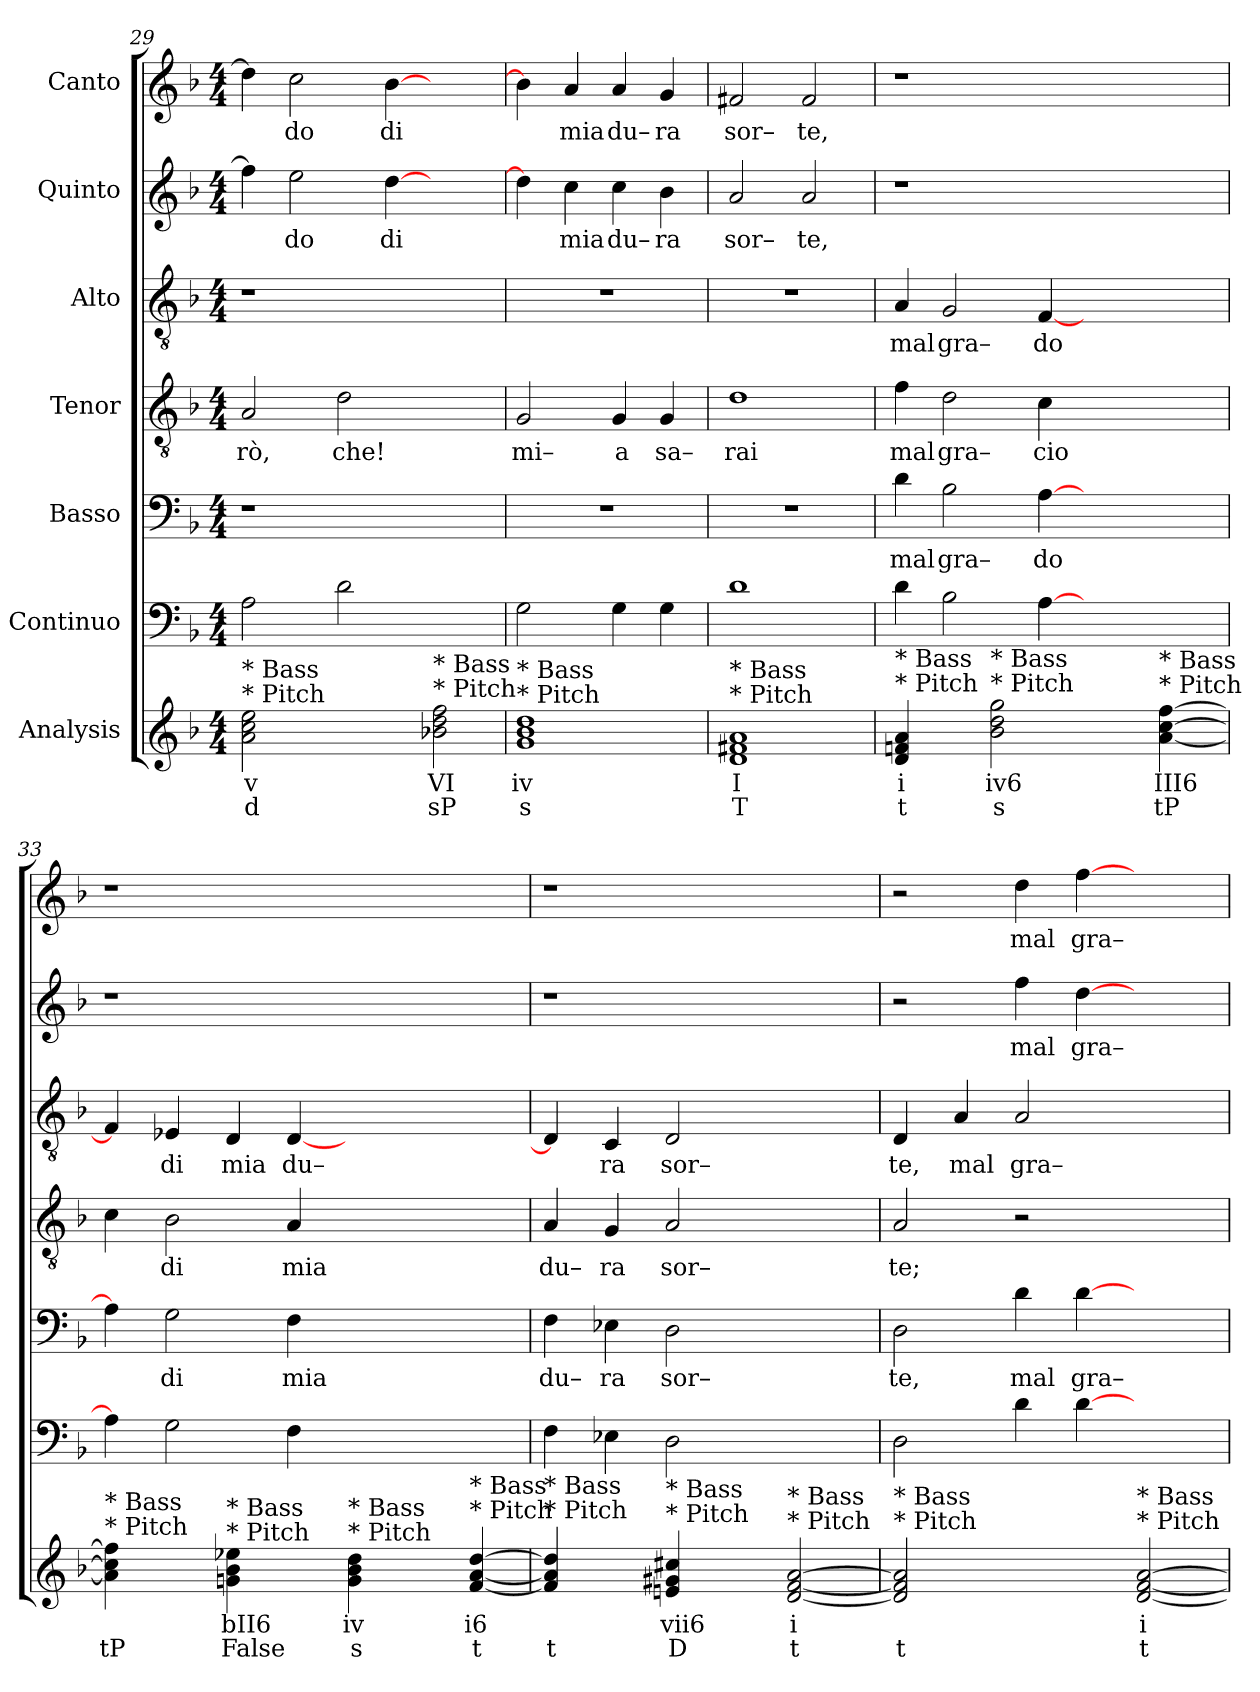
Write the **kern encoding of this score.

**kern	**text	**text	**kern	**kern	**text	**kern	**text	**kern	**text	**kern	**text	**kern	**text
*part7	*part7	*part7	*part6	*part5	*part5	*part4	*part4	*part3	*part3	*part2	*part2	*part1	*part1
*staff7	*staff7	*staff7	*staff6	*staff5	*staff5	*staff4	*staff4	*staff3	*staff3	*staff2	*staff2	*staff1	*staff1
*I"Analysis	*	*	*I"Continuo	*I"Basso	*	*I"Tenor	*	*I"Alto	*	*I"Quinto	*	*I"Canto	*
*	*	*	*clefF4	*clefF4	*	*clefGv2	*	*clefGv2	*	*clefG2	*	*clefG2	*
*k[b-]	*	*	*k[b-]	*k[b-]	*	*k[b-]	*	*k[b-]	*	*k[b-]	*	*k[b-]	*
*	*	*	*F:	*F:	*	*F:	*	*F:	*	*F:	*	*F:	*
*M4/4	*	*	*M4/4	*M4/4	*	*M4/4	*	*M4/4	*	*M4/4	*	*M4/4	*
=29	=29	=29	=29	=29	=29	=29	=29	=29	=29	=29	=29	=29	=29
!LO:TX:a:t=* Pitch	!	!	!	!	!	!	!	!	!	!	!	!	!
!LO:TX:a:t=* Bass	!	!	!	!	!	!	!	!	!	!	!	!	!
!	!	!	!	!	!	!	!LO:LY:b	!	!	!	!	!	!
2a 2cc 2ee	v	d	2A\	1r	.	2A/	rò,	1r	.	4ff\]	.	4dd\]	.
!	!	!	!	!	!	!	!	!	!	!	!LO:LY:b	!	!
!	!	!	!	!	!	!	!	!	!	!	!	!	!LO:LY:b
.	.	.	.	.	.	.	.	.	.	2ee\	do	2cc\	do
!	!	!	!	!	!	!	!LO:LY:b	!	!	!	!	!	!
2ryy	.	.	2d\	.	.	2d\	che!	.	.	.	.	.	.
!	!	!	!	!	!	!	!	!	!	!	!LO:LY:b	!	!
!	!	!	!	!	!	!	!	!	!	!	!	!	!LO:LY:b
.	.	.	.	.	.	.	.	.	.	[4dd\	di	[4b-\	di
!LO:TX:a:t=* Pitch	!	!	!	!	!	!	!	!	!	!	!	!	!
!LO:TX:a:t=* Bass	!	!	!	!	!	!	!	!	!	!	!	!	!
2b-X 2dd 2ff	VI	sP	2ryy	2ryy	.	2ryy	.	2ryy	.	2ryy	.	2ryy	.
=30	=30	=30	=30	=30	=30	=30	=30	=30	=30	=30	=30	=30	=30
!LO:TX:a:t=* Pitch	!	!	!	!	!	!	!	!	!	!	!	!	!
!LO:TX:a:t=* Bass	!	!	!	!	!	!	!	!	!	!	!	!	!
!	!	!	!	!	!	!	!LO:LY:b	!	!	!	!	!	!
1g 1b- 1dd	iv	s	2G\	1r	.	2G/	mi–	1r	.	4dd\]	.	4b-\]	.
!	!	!	!	!	!	!	!	!	!	!	!LO:LY:b	!	!
!	!	!	!	!	!	!	!	!	!	!	!	!	!LO:LY:b
.	.	.	.	.	.	.	.	.	.	4cc\	mia	4a/	mia
!	!	!	!	!	!	!	!LO:LY:b	!	!	!	!	!	!
!	!	!	!	!	!	!	!	!	!	!	!LO:LY:b	!	!
!	!	!	!	!	!	!	!	!	!	!	!	!	!LO:LY:b
.	.	.	4G\	.	.	4G/	a	.	.	4cc\	du–	4a/	du–
!	!	!	!	!	!	!	!LO:LY:b	!	!	!	!	!	!
!	!	!	!	!	!	!	!	!	!	!	!LO:LY:b	!	!
!	!	!	!	!	!	!	!	!	!	!	!	!	!LO:LY:b
.	.	.	4G\	.	.	4G/	sa–	.	.	4b-\	ra	4g/	ra
=31	=31	=31	=31	=31	=31	=31	=31	=31	=31	=31	=31	=31	=31
!	!	!	!	!	!	!	!LO:LY:b	!	!	!	!	!	!
!	!	!	!	!	!	!	!	!	!	!	!LO:LY:b	!	!
!LO:TX:a:t=* Pitch	!	!	!	!	!	!	!	!	!	!	!	!	!
!LO:TX:a:t=* Bass	!	!	!	!	!	!	!	!	!	!	!	!	!
!	!	!	!	!	!	!	!	!	!	!	!	!	!LO:LY:b
1d 1f#X 1a	I	T	1d	1r	.	1d	rai	1r	.	2a/	sor–	2f#X/	sor–
!	!	!	!	!	!	!	!	!	!	!	!LO:LY:b	!	!
!	!	!	!	!	!	!	!	!	!	!	!	!	!LO:LY:b
.	.	.	.	.	.	.	.	.	.	2a/	te,	2f#/	te,
=32	=32	=32	=32	=32	=32	=32	=32	=32	=32	=32	=32	=32	=32
!	!	!	!	!	!LO:LY:b	!	!	!	!	!	!	!	!
!	!	!	!	!	!	!	!LO:LY:b	!	!	!	!	!	!
!LO:TX:a:t=* Pitch	!	!	!	!	!	!	!	!	!	!	!	!	!
!LO:TX:a:t=* Bass	!	!	!	!	!	!	!	!	!	!	!	!	!
!	!	!	!	!	!	!	!	!	!LO:LY:b	!	!	!	!
4d 4fn 4a	i	t	4d\	4d\	mal	4f\	mal	4A/	mal	1r	.	1r	.
!	!	!	!	!	!LO:LY:b	!	!	!	!	!	!	!	!
!	!	!	!	!	!	!	!LO:LY:b	!	!	!	!	!	!
!	!	!	!	!	!	!	!	!	!LO:LY:b	!	!	!	!
4ryy	.	.	2B-\	2B-\	gra–	2d\	gra–	2G/	gra–	.	.	.	.
!LO:TX:a:t=* Pitch	!	!	!	!	!	!	!	!	!	!	!	!	!
!LO:TX:a:t=* Bass	!	!	!	!	!	!	!	!	!	!	!	!	!
2b- 2dd 2gg	iv6	s	.	.	.	.	.	.	.	.	.	.	.
!	!	!	!	!	!LO:LY:b	!	!	!	!	!	!	!	!
!	!	!	!	!	!	!	!LO:LY:b	!	!	!	!	!	!
!	!	!	!	!	!	!	!	!	!LO:LY:b	!	!	!	!
.	.	.	[4A\	[4A\	do	4c\	cio	[4F/	do	.	.	.	.
2ryy	.	.	2.ryy	2.ryy	.	2.ryy	.	2.ryy	.	2.ryy	.	2.ryy	.
!LO:TX:a:t=* Pitch	!	!	!	!	!	!	!	!	!	!	!	!	!
!LO:TX:a:t=* Bass	!	!	!	!	!	!	!	!	!	!	!	!	!
[4a [4cc [4ff	III6	tP	.	.	.	.	.	.	.	.	.	.	.
=33	=33	=33	=33	=33	=33	=33	=33	=33	=33	=33	=33	=33	=33
!LO:TX:a:t=* Pitch	!	!	!	!	!	!	!	!	!	!	!	!	!
!LO:TX:a:t=* Bass	!	!	!	!	!	!	!	!	!	!	!	!	!
4a] 4cc] 4ff]	.	tP	4A\]	4A\]	.	4c\	.	4F/]	.	1r	.	1r	.
!	!	!	!	!	!LO:LY:b	!	!	!	!	!	!	!	!
!	!	!	!	!	!	!	!LO:LY:b	!	!	!	!	!	!
!	!	!	!	!	!	!	!	!	!LO:LY:b	!	!	!	!
4ryy	.	.	2G\	2G\	di	2B-\	di	4E-X/	di	.	.	.	.
!LO:TX:a:t=* Pitch	!	!	!	!	!	!	!	!	!	!	!	!	!
!LO:TX:a:t=* Bass	!	!	!	!	!	!	!	!	!	!	!	!	!
!	!	!	!	!	!	!	!	!	!LO:LY:b	!	!	!	!
4gn 4b- 4ee-X	bII6	False	.	.	.	.	.	4D/	mia	.	.	.	.
!	!	!	!	!	!LO:LY:b	!	!	!	!	!	!	!	!
!	!	!	!	!	!	!	!LO:LY:b	!	!	!	!	!	!
!	!	!	!	!	!	!	!	!	!LO:LY:b	!	!	!	!
4ryy	.	.	4F\	4F\	mia	4A/	mia	[4D/	du–	.	.	.	.
!LO:TX:a:t=* Pitch	!	!	!	!	!	!	!	!	!	!	!	!	!
!LO:TX:a:t=* Bass	!	!	!	!	!	!	!	!	!	!	!	!	!
4g 4b- 4dd	iv	s	2.ryy	2.ryy	.	2.ryy	.	2.ryy	.	2.ryy	.	2.ryy	.
4ryy	.	.	.	.	.	.	.	.	.	.	.	.	.
!LO:TX:a:t=* Pitch	!	!	!	!	!	!	!	!	!	!	!	!	!
!LO:TX:a:t=* Bass	!	!	!	!	!	!	!	!	!	!	!	!	!
[4f [4a [4dd	i6	t	.	.	.	.	.	.	.	.	.	.	.
=34	=34	=34	=34	=34	=34	=34	=34	=34	=34	=34	=34	=34	=34
!	!	!	!	!	!LO:LY:b	!	!	!	!	!	!	!	!
!LO:TX:a:t=* Pitch	!	!	!	!	!	!	!	!	!	!	!	!	!
!LO:TX:a:t=* Bass	!	!	!	!	!	!	!	!	!	!	!	!	!
!	!	!	!	!	!	!	!LO:LY:b	!	!	!	!	!	!
4f] 4a] 4dd]	.	t	4F\	4F\	du–	4A/	du–	4D/]	.	1r	.	1r	.
!	!	!	!	!	!LO:LY:b	!	!	!	!	!	!	!	!
!	!	!	!	!	!	!	!LO:LY:b	!	!	!	!	!	!
!	!	!	!	!	!	!	!	!	!LO:LY:b	!	!	!	!
4ryy	.	.	4E-X\	4E-X\	ra	4G/	ra	4C/	ra	.	.	.	.
!	!	!	!	!	!LO:LY:b	!	!	!	!	!	!	!	!
!	!	!	!	!	!	!	!LO:LY:b	!	!	!	!	!	!
!LO:TX:a:t=* Pitch	!	!	!	!	!	!	!	!	!	!	!	!	!
!LO:TX:a:t=* Bass	!	!	!	!	!	!	!	!	!	!	!	!	!
!	!	!	!	!	!	!	!	!	!LO:LY:b	!	!	!	!
4en 4g#X 4cc#X	vii6	D	2D\	2D\	sor–	2A/	sor–	2D/	sor–	.	.	.	.
4ryy	.	.	.	.	.	.	.	.	.	.	.	.	.
!LO:TX:a:t=* Pitch	!	!	!	!	!	!	!	!	!	!	!	!	!
!LO:TX:a:t=* Bass	!	!	!	!	!	!	!	!	!	!	!	!	!
[2d [2f [2a	i	t	2ryy	2ryy	.	2ryy	.	2ryy	.	2ryy	.	2ryy	.
=35	=35	=35	=35	=35	=35	=35	=35	=35	=35	=35	=35	=35	=35
!	!	!	!	!	!LO:LY:b	!	!	!	!	!	!	!	!
!	!	!	!	!	!	!	!LO:LY:b	!	!	!	!	!	!
!LO:TX:a:t=* Pitch	!	!	!	!	!	!	!	!	!	!	!	!	!
!LO:TX:a:t=* Bass	!	!	!	!	!	!	!	!	!	!	!	!	!
!	!	!	!	!	!	!	!	!	!LO:LY:b	!	!	!	!
2d] 2f] 2a]	.	t	2D\	2D\	te,	2A/	te;	4D/	te,	2r	.	2r	.
!	!	!	!	!	!	!	!	!	!LO:LY:b	!	!	!	!
.	.	.	.	.	.	.	.	4A/	mal	.	.	.	.
!	!	!	!	!	!LO:LY:b	!	!	!	!	!	!	!	!
!	!	!	!	!	!	!	!	!	!LO:LY:b	!	!	!	!
!	!	!	!	!	!	!	!	!	!	!	!LO:LY:b	!	!
!	!	!	!	!	!	!	!	!	!	!	!	!	!LO:LY:b
2ryy	.	.	4d\	4d\	mal	2r	.	2A/	gra–	4ff\	mal	4dd\	mal
!	!	!	!	!	!LO:LY:b	!	!	!	!	!	!	!	!
!	!	!	!	!	!	!	!	!	!	!	!LO:LY:b	!	!
!	!	!	!	!	!	!	!	!	!	!	!	!	!LO:LY:b
.	.	.	[4d\	[4d\	gra–	.	.	.	.	[4dd\	gra–	[4ff\	gra–
!LO:TX:a:t=* Pitch	!	!	!	!	!	!	!	!	!	!	!	!	!
!LO:TX:a:t=* Bass	!	!	!	!	!	!	!	!	!	!	!	!	!
[2d [2f [2a	i	t	2ryy	2ryy	.	2ryy	.	2ryy	.	2ryy	.	2ryy	.
=	=	=	=	=	=	=	=	=	=	=	=	=	=
*-	*-	*-	*-	*-	*-	*-	*-	*-	*-	*-	*-	*-	*-
